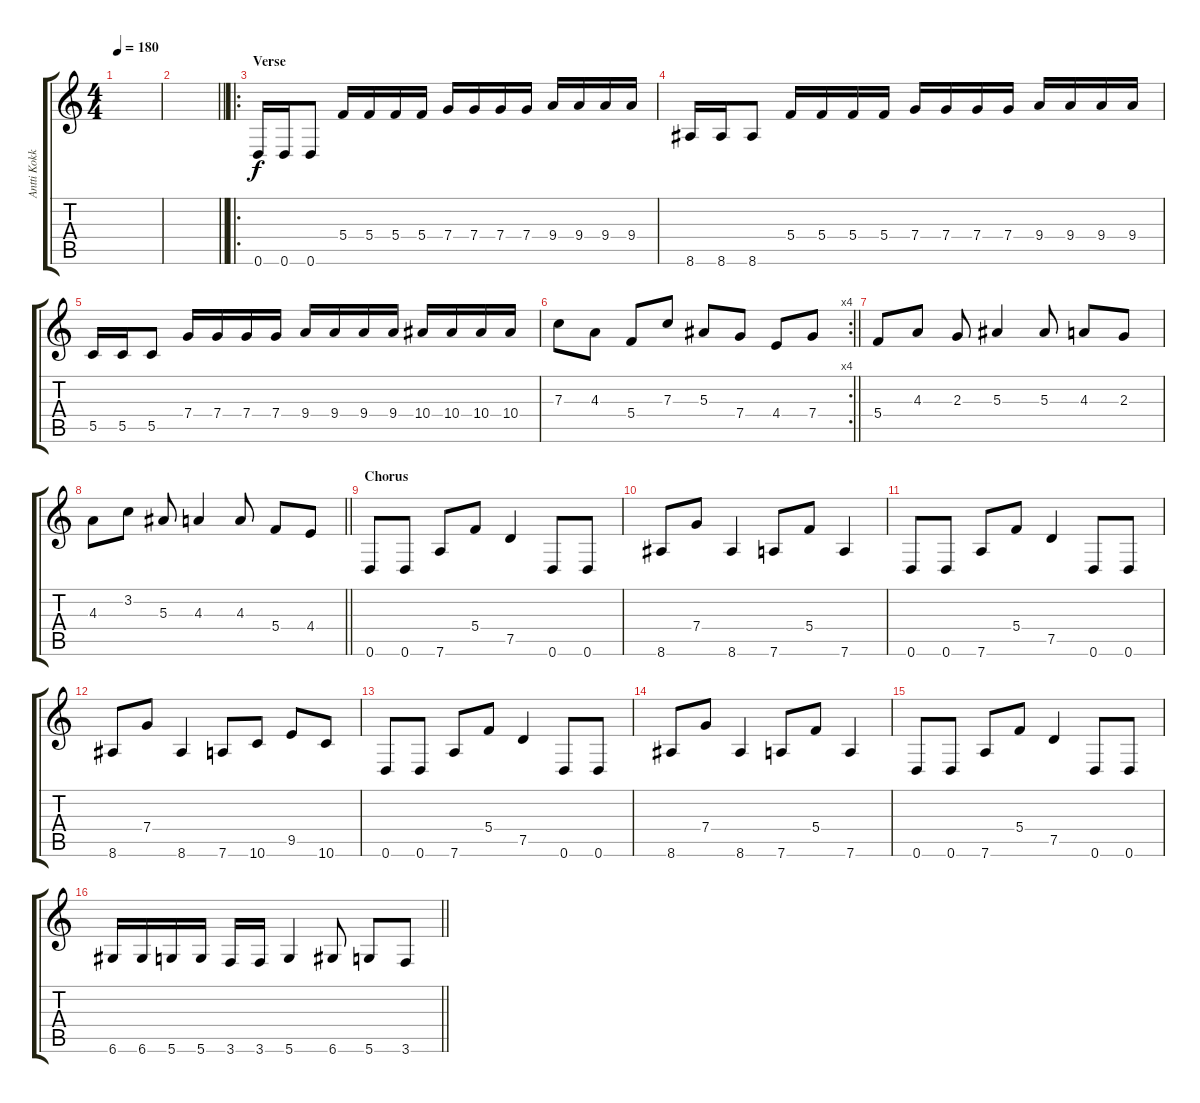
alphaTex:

\track ("Antti Kokko" "Antti Kokk") {instrument distortionguitar}
\staff {score tabs}
\tuning (D4 A3 F3 C3 G2 D2) {hide}
\ts (4 4)
\tempo 180
\clef g2
\ks c
|
\barLineRight lightlight
|
\ro
\section ("" "Verse")
0.6.16{dy f} 0.6.16 0.6.8 5.4.16 5.4.16 5.4.16 5.4.16 7.4.16 7.4.16 7.4.16 7.4.16 9.4.16 9.4.16 9.4.16 9.4.16 |
8.6.16 8.6.16 8.6.8 5.4.16 5.4.16 5.4.16 5.4.16 7.4.16 7.4.16 7.4.16 7.4.16 9.4.16 9.4.16 9.4.16 9.4.16 |
5.5.16 5.5.16 5.5.8 7.4.16 7.4.16 7.4.16 7.4.16 9.4.16 9.4.16 9.4.16 9.4.16 10.4.16 10.4.16 10.4.16 10.4.16 |
\rc 4
\barLineRight lightlight
7.3.8 4.3.8 5.4.8 7.3.8 5.3.8 7.4.8 4.4.8 7.4.8 |
5.4.8 4.3.8 2.3.8 5.3.4 5.3.8 4.3.8 2.3.8 |
\barLineRight lightlight
4.3.8 3.2.8 5.3.8 4.3.4 4.3.8 5.4.8 4.4.8 |
\section ("" "Chorus")
0.6.8 0.6.8 7.6.8 5.4.8 7.5.4 0.6.8 0.6.8 |
8.6.8 7.4.8 8.6.4 7.6.8 5.4.8 7.6.4 |
0.6.8 0.6.8 7.6.8 5.4.8 7.5.4 0.6.8 0.6.8 |
8.6.8 7.4.8 8.6.4 7.6.8 10.6.8 9.5.8 10.6.8 |
0.6.8 0.6.8 7.6.8 5.4.8 7.5.4 0.6.8 0.6.8 |
8.6.8 7.4.8 8.6.4 7.6.8 5.4.8 7.6.4 |
0.6.8 0.6.8 7.6.8 5.4.8 7.5.4 0.6.8 0.6.8 |
\barLineRight lightlight
6.6.16 6.6.16 5.6.16 5.6.16 3.6.16 3.6.16 5.6.4 6.6.8 5.6.8 3.6.8
